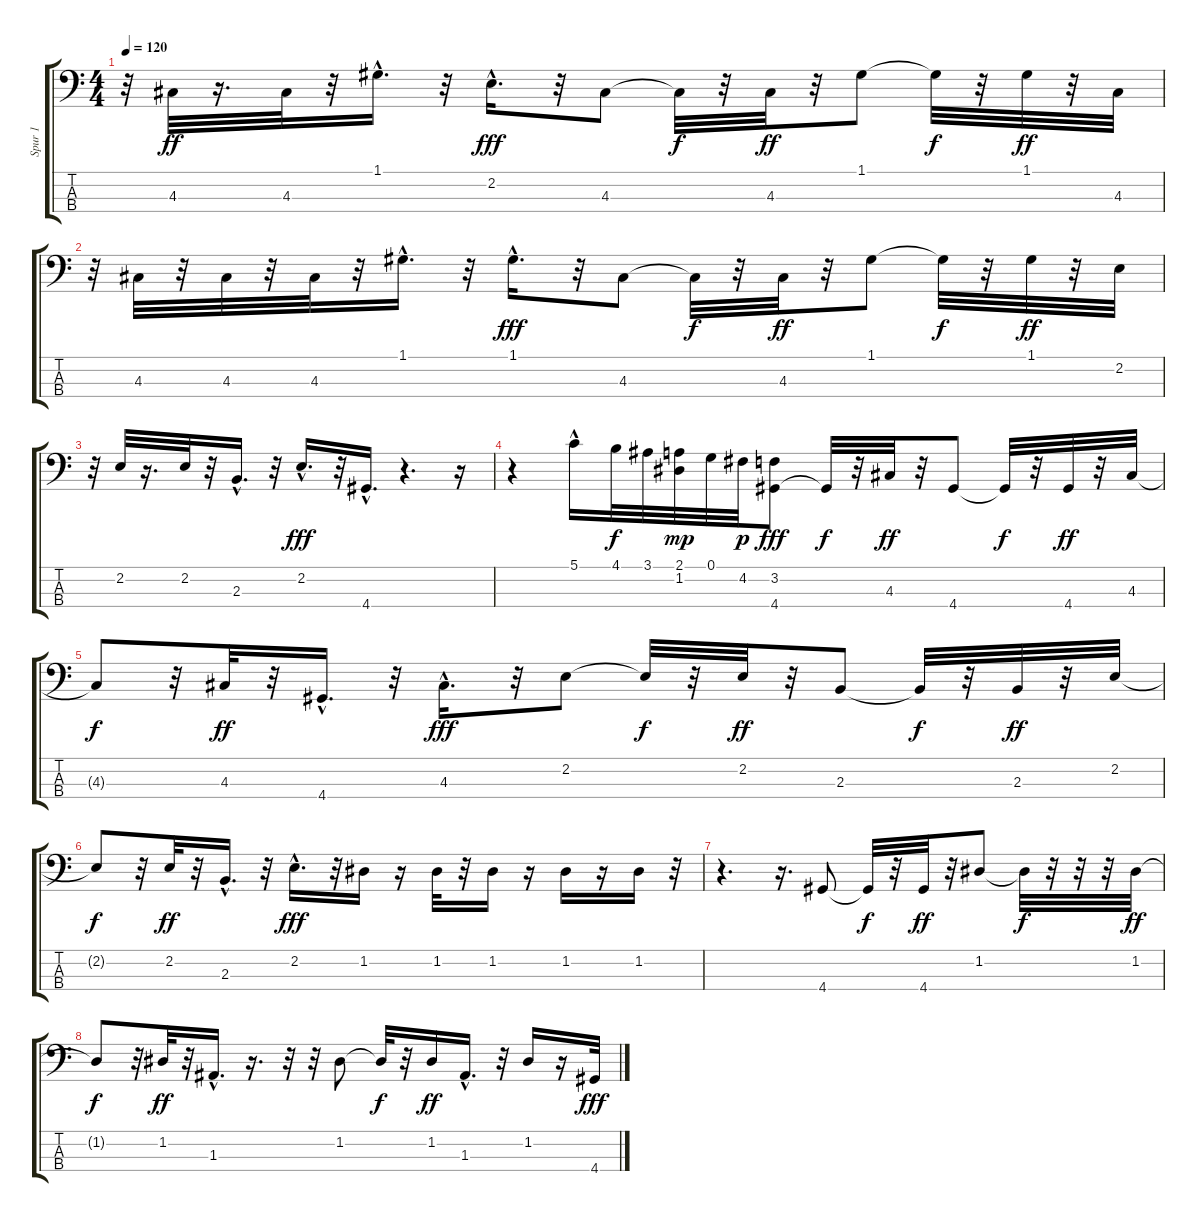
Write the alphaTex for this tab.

\track ("Spur 1" "Spur 1") {instrument acousticguitarnylon}
\staff {score tabs}
\tuning (G2 D2 A1 E1) {hide}
\ts (4 4)
\tempo 120
\clef f4
\ks c
r.32{dy ff} 4.3.32 r.16{d} 4.3.32 r.32 1.1{hac}.16{d} r.32 2.2{hac}.16{d dy fff} r.32 4.3.8 4.3{t}.32{dy f} r.32 4.3.32{dy ff} r.32 1.1.8 1.1{t}.32{dy f} r.32 1.1.32{dy ff} r.32 4.3.32 |
r.32 4.3.32 r.32 4.3.32 r.32 4.3.32 r.32 1.1{hac}.16{d} r.32 1.1{hac}.16{d dy fff} r.32 4.3.8 4.3{t}.32{dy f} r.32 4.3.32{dy ff} r.32 1.1.8 1.1{t}.32{dy f} r.32 1.1.32{dy ff} r.32 2.2.32 |
r.32 2.2.32 r.16{d} 2.2.32 r.32 2.3{hac}.16{d} r.32 2.2{hac}.16{d dy fff} r.32 4.4{hac}.16{d} r.4{d} r.16 |
r.4 5.1{hac}.16 4.1.32{dy f} 3.1.32 (2.1 1.2).32{dy mp} 0.1.32 4.2.32{dy p} (3.2 4.4).8{dy fff} 4.4{t}.32{dy f} r.32 4.3.32{dy ff} r.32 4.4.8 4.4{t}.32{dy f} r.32 4.4.32{dy ff} r.32 4.3.32 |
4.3{t}.8{dy f} r.32 4.3.32{dy ff} r.32 4.4{hac}.16{d} r.32 4.3{hac}.16{d dy fff} r.32 2.2.8 2.2{t}.32{dy f} r.32 2.2.32{dy ff} r.32 2.3.8 2.3{t}.32{dy f} r.32 2.3.32{dy ff} r.32 2.2.32 |
2.2{t}.8{dy f} r.32 2.2.32{dy ff} r.32 2.3{hac}.16{d} r.32 2.2{hac}.16{d dy fff} r.32 1.2.16 r.16 1.2.32 r.32 1.2.16 r.16 1.2.16 r.16 1.2.16 r.32 |
r.4{d} r.16{d} 4.4.8 4.4{t}.32{dy f} r.32 4.4.32{dy ff} r.32 1.2.8 1.2{t}.32{dy f} r.32 r.32 r.32 1.2.32{dy ff} |
1.2{t}.8{dy f} r.32 1.2.32{dy ff} r.32 1.3{hac}.16{d} r.16{d} r.32 r.32 1.2.8 1.2{t}.32{dy f} r.32 1.2.16{dy ff} 1.3{hac}.16{d} r.32 1.2.16 r.16 4.4.32{dy fff}
